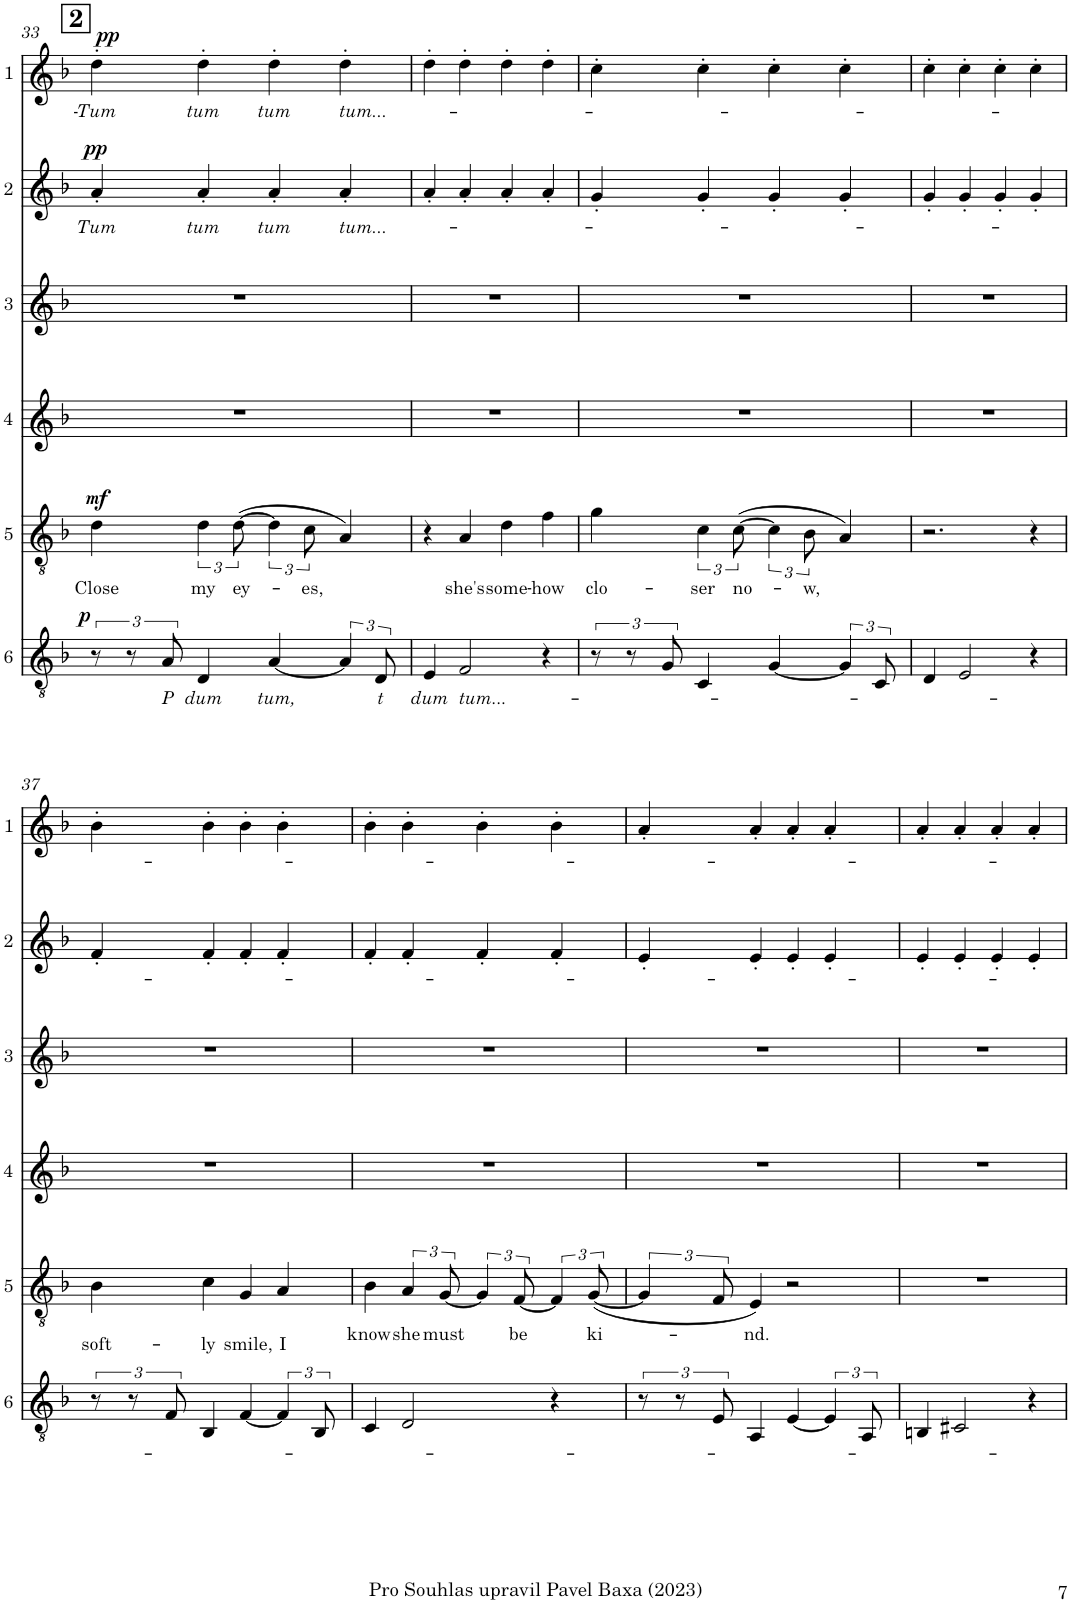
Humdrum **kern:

**kern	**text	**dynam	**kern	**text	**dynam	**kern	**kern	**kern	**text	**dynam	**kern	**text	**dynam
*part6	*part6	*part6	*part5	*part5	*part5	*part4	*part3	*part2	*part2	*part2	*part1	*part1	*part1
*staff6	*staff6	*staff6	*staff5	*staff5	*staff5	*staff4	*staff3	*staff2	*staff2	*staff2	*staff1	*staff1	*staff1
*I"Hlas 6	*	*	*I"Hlas 5	*	*	*I"Hlas 4	*I"Hlas 3	*I"Hlas 2	*	*	*I"Hlas 1	*	*
!!LO:PB:g=z
*clefGv2	*	*	*clefGv2	*	*	*clefG2	*clefG2	*clefG2	*	*	*clefG2	*	*
*k[b-]	*	*	*k[b-]	*	*	*k[b-]	*k[b-]	*k[b-]	*	*	*k[b-]	*	*
*M4/4	*	*	*M4/4	*	*	*M4/4	*M4/4	*M4/4	*	*	*M4/4	*	*
!!LO:REH:place=s1:a:B:cj:fs=14:t=2
=33	=33	=33	=33	=33	=33	=33	=33	=33	=33	=33	=33	=33	=33
!	!	!LO:DY:a	!	!LO:LY:b	!LO:DY:a	!	!	!	!LO:LY:b	!LO:DY:a	!	!LO:LY:b	!LO:DY:a
12r	.	p	4d\	-Close	mf	1r	1r	4a'/	Tum	pp	4dd'\	Tum	pp
12r	.	.	.	.	.	.	.	.	.	.	.	.	.
!	!LO:LY:b	!	!	!	!	!	!	!	!	!	!	!	!
12A/	P	.	.	.	.	.	.	.	.	.	.	.	.
!	!LO:LY:b	!	!	!LO:LY:b	!	!	!	!	!LO:LY:b	!	!	!LO:LY:b	!
4D/	dum	.	6d\	my	.	.	.	4a'/	tum	.	4dd'\	tum	.
!	!	!	!	!LO:LY:b	!	!	!	!	!	!	!	!	!
.	.	.	([4d\	ey-	.	.	.	.	.	.	.	.	.
!	!LO:LY:b	!	!	!	!	!	!	!	!LO:LY:b	!	!	!LO:LY:b	!
[4A/	tum,	.	.	.	.	.	.	4a'/	tum	.	4dd'\	tum	.
!	!	!	!	!LO:LY:b	!	!	!	!	!	!	!	!	!
.	.	.	12c\	-es,	.	.	.	.	.	.	.	.	.
!	!	!	!	!	!	!	!	!	!LO:LY:b	!	!	!LO:LY:b	!
6A/]	.	.	4A/)	.	.	.	.	4a'/	tum...-	.	4dd'\	tum...-	.
!	!LO:LY:b	!	!	!	!	!	!	!	!	!	!	!	!
12D/	t	.	.	.	.	.	.	.	.	.	.	.	.
=34	=34	=34	=34	=34	=34	=34	=34	=34	=34	=34	=34	=34	=34
!	!LO:LY:b	!	!	!	!	!	!	!	!	!	!	!	!
4E/	dum	.	4r	.	.	1r	1r	4a'/	.	.	4dd'\	.	.
!	!LO:LY:b	!	!	!LO:LY:b	!	!	!	!	!	!	!	!	!
2F/	tum...-	.	4A/	she's	.	.	.	4a'/	.	.	4dd'\	.	.
!	!	!	!	!LO:LY:b	!	!	!	!	!	!	!	!	!
.	.	.	4d\	some-	.	.	.	4a'/	.	.	4dd'\	.	.
!	!	!	!	!LO:LY:b	!	!	!	!	!	!	!	!	!
4r	.	.	4f\	-how	.	.	.	4a'/	.	.	4dd'\	.	.
=35	=35	=35	=35	=35	=35	=35	=35	=35	=35	=35	=35	=35	=35
!	!	!	!	!LO:LY:b	!	!	!	!	!	!	!	!	!
12r	.	.	4g\	clo-	.	1r	1r	4g'/	.	.	4cc'\	.	.
12r	.	.	.	.	.	.	.	.	.	.	.	.	.
12G/	.	.	.	.	.	.	.	.	.	.	.	.	.
!	!	!	!	!LO:LY:b	!	!	!	!	!	!	!	!	!
4C/	.	.	6c\	-ser	.	.	.	4g'/	.	.	4cc'\	.	.
!	!	!	!	!LO:LY:b	!	!	!	!	!	!	!	!	!
.	.	.	([4c\	no-	.	.	.	.	.	.	.	.	.
[4G/	.	.	.	.	.	.	.	4g'/	.	.	4cc'\	.	.
!	!	!	!	!LO:LY:b	!	!	!	!	!	!	!	!	!
.	.	.	12B-\	-w,	.	.	.	.	.	.	.	.	.
6G/]	.	.	4A/)	.	.	.	.	4g'/	.	.	4cc'\	.	.
12C/	.	.	.	.	.	.	.	.	.	.	.	.	.
=36	=36	=36	=36	=36	=36	=36	=36	=36	=36	=36	=36	=36	=36
4D/	.	.	2.r	.	.	1r	1r	4g'/	.	.	4cc'\	.	.
2E/	.	.	.	.	.	.	.	4g'/	.	.	4cc'\	.	.
.	.	.	.	.	.	.	.	4g'/	.	.	4cc'\	.	.
4r	.	.	4r	.	.	.	.	4g'/	.	.	4cc'\	.	.
!!LO:LB:g=z
=37	=37	=37	=37	=37	=37	=37	=37	=37	=37	=37	=37	=37	=37
!	!	!	!	!LO:LY:b	!	!	!	!	!	!	!	!	!
12r	.	.	4B-\	soft-	.	1r	1r	4f'/	.	.	4b-'\	.	.
12r	.	.	.	.	.	.	.	.	.	.	.	.	.
12F/	.	.	.	.	.	.	.	.	.	.	.	.	.
!	!	!	!	!LO:LY:b	!	!	!	!	!	!	!	!	!
4BB-/	.	.	4c\	-ly	.	.	.	4f'/	.	.	4b-'\	.	.
!	!	!	!	!LO:LY:b	!	!	!	!	!	!	!	!	!
[4F/	.	.	4G/	smile,	.	.	.	4f'/	.	.	4b-'\	.	.
!	!	!	!	!LO:LY:b	!	!	!	!	!	!	!	!	!
6F/]	.	.	4A/	I	.	.	.	4f'/	.	.	4b-'\	.	.
12BB-/	.	.	.	.	.	.	.	.	.	.	.	.	.
=38	=38	=38	=38	=38	=38	=38	=38	=38	=38	=38	=38	=38	=38
!	!	!	!	!LO:LY:b	!	!	!	!	!	!	!	!	!
4C/	.	.	4B-\	know	.	1r	1r	4f'/	.	.	4b-'\	.	.
!	!	!	!	!LO:LY:b	!	!	!	!	!	!	!	!	!
2D/	.	.	6A/	she	.	.	.	4f'/	.	.	4b-'\	.	.
!	!	!	!	!LO:LY:b	!	!	!	!	!	!	!	!	!
.	.	.	[4G/	must	.	.	.	.	.	.	.	.	.
.	.	.	.	.	.	.	.	4f'/	.	.	4b-'\	.	.
!	!	!	!	!LO:LY:b	!	!	!	!	!	!	!	!	!
.	.	.	[4F/	be	.	.	.	.	.	.	.	.	.
4r	.	.	.	.	.	.	.	4f'/	.	.	4b-'\	.	.
!	!	!	!	!LO:LY:b	!	!	!	!	!	!	!	!	!
.	.	.	([12G/	ki-	.	.	.	.	.	.	.	.	.
=39	=39	=39	=39	=39	=39	=39	=39	=39	=39	=39	=39	=39	=39
12r	.	.	6G/]	.	.	1r	1r	4e'/	.	.	4a'/	.	.
12r	.	.	.	.	.	.	.	.	.	.	.	.	.
12E/	.	.	12F/	.	.	.	.	.	.	.	.	.	.
!	!	!	!	!LO:LY:b	!	!	!	!	!	!	!	!	!
4AA/	.	.	4E/)	-nd.	.	.	.	4e'/	.	.	4a'/	.	.
[4E/	.	.	2r	.	.	.	.	4e'/	.	.	4a'/	.	.
6E/]	.	.	.	.	.	.	.	4e'/	.	.	4a'/	.	.
12AA/	.	.	.	.	.	.	.	.	.	.	.	.	.
=40	=40	=40	=40	=40	=40	=40	=40	=40	=40	=40	=40	=40	=40
4BBn/	.	.	1r	.	.	1r	1r	4e'/	.	.	4a'/	.	.
2C#X/	.	.	.	.	.	.	.	4e'/	.	.	4a'/	.	.
.	.	.	.	.	.	.	.	4e'/	.	.	4a'/	.	.
4r	.	.	.	.	.	.	.	4e'/	.	.	4a'/	.	.
=	=	=	=	=	=	=	=	=	=	=	=	=	=
*-	*-	*-	*-	*-	*-	*-	*-	*-	*-	*-	*-	*-	*-
